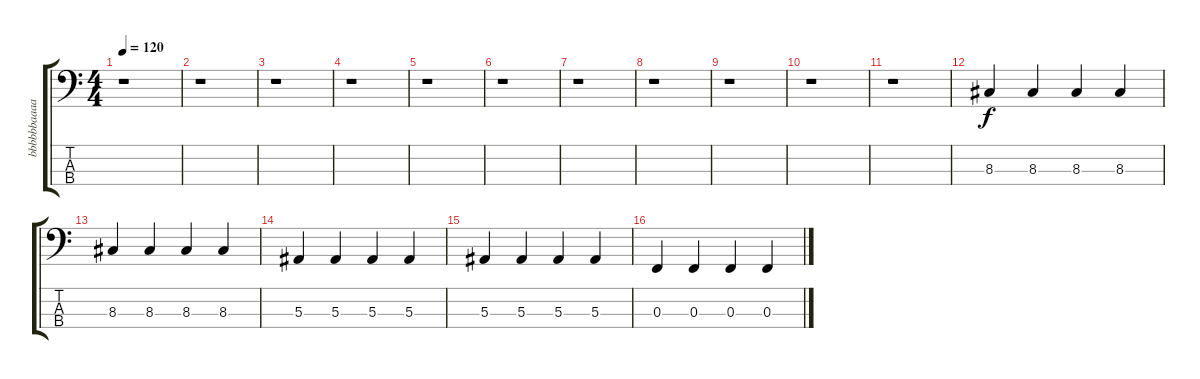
\track ("bbbbbbaaaaaæyyyysssss" "bbbbbbaaaa") {instrument electricbassfinger}
\staff {score tabs}
\tuning (Eb2 Bb1 F1 C1) {hide}
\ts (4 4)
\tempo 120
\clef f4
\ks c
r.1{dy f} |
r.1 |
r.1 |
r.1 |
r.1 |
r.1 |
r.1 |
r.1 |
r.1 |
r.1 |
r.1 |
8.3.4 8.3.4 8.3.4 8.3.4 |
8.3.4 8.3.4 8.3.4 8.3.4 |
5.3.4 5.3.4 5.3.4 5.3.4 |
5.3.4 5.3.4 5.3.4 5.3.4 |
0.3.4 0.3.4 0.3.4 0.3.4
